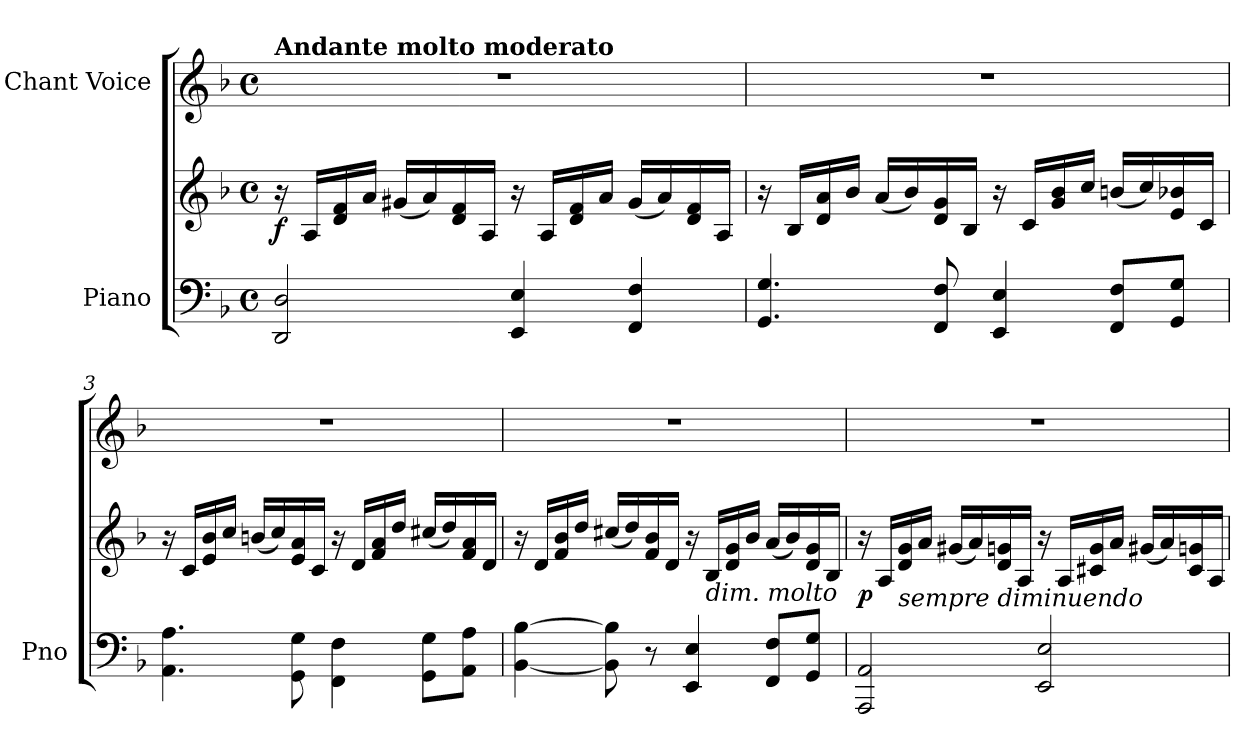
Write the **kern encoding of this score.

**kern	**kern	**dynam	**kern
*part2	*part2	*part2	*part1
*staff3	*staff2	*staff2/3	*staff1
*I"Piano	*	*	*I"Chant Voice
*I'Pno	*	*	*
*clefF4	*clefG2	*	*clefG2
*k[b-]	*k[b-]	*	*k[b-]
*M4/4	*M4/4	*	*M4/4
*met(c)	*met(c)	*	*met(c)
*MM66	*MM66	*	*MM66
=1	=1	=1	=1
!	!	!	!LO:TX:a:B:t=Andante molto moderato
!	!	!LO:DY:b	!
2DD/ 2D/	16r	f	1r
.	16A/LL	.	.
.	16d/ 16f/	.	.
.	16a/JJ	.	.
.	(16g#X/LL	.	.
.	16a/)	.	.
.	16d/ 16f/	.	.
.	16A/JJ	.	.
4EE/ 4E/	16r	.	.
.	16A/LL	.	.
.	16d/ 16f/	.	.
.	16a/JJ	.	.
4FF/ 4F/	(16g#/LL	.	.
.	16a/)	.	.
.	16d/ 16f/	.	.
.	16A/JJ	.	.
=2	=2	=2	=2
4.GG/ 4.G/	16r	.	1r
.	16B-/LL	.	.
.	16d/ 16a/	.	.
.	16b-/JJ	.	.
.	(16a/LL	.	.
.	16b-/)	.	.
8FF/ 8F/	16d/ 16g/	.	.
.	16B-/JJ	.	.
4EE/ 4E/	16r	.	.
.	16c/LL	.	.
.	16g/ 16b-/	.	.
.	16cc/JJ	.	.
8FF/ 8F/L	(16bn/LL	.	.
.	16cc/)	.	.
8GG/ 8G/J	16e/ 16b-X/	.	.
.	16c/JJ	.	.
=3	=3	=3	=3
4.AA\ 4.A\	16r	.	1r
.	16c/LL	.	.
.	16e/ 16b-/	.	.
.	16cc/JJ	.	.
.	(16bn/LL	.	.
.	16cc/)	.	.
8GG\ 8G\	16e/ 16a/	.	.
.	16c/JJ	.	.
4FF\ 4F\	16r	.	.
.	16d/LL	.	.
.	16f/ 16a/	.	.
.	16dd/JJ	.	.
8GG\ 8G\L	(16cc#X/LL	.	.
.	16dd/)	.	.
8AA\ 8A\J	16f/ 16a/	.	.
.	16d/JJ	.	.
=4	=4	=4	=4
[4BB-\ [4B-\	16r	.	1r
.	16d/LL	.	.
.	16f/ 16b-/	.	.
.	16dd/JJ	.	.
8BB-\] 8B-\]	(16cc#X/LL	.	.
.	16dd/)	.	.
8r	16f/ 16b-/	.	.
.	16d/JJ	.	.
4EE/ 4E/	16r	.	.
!	!LO:TX:b:i:t=dim. molto	!	!
.	16B-/LL	.	.
.	16d/ 16g/	.	.
.	16b-/JJ	.	.
8FF/ 8F/L	(16a/LL	.	.
.	16b-/)	.	.
8GG/ 8G/J	16d/ 16g/	.	.
.	16B-/JJ	.	.
=5	=5	=5	=5
!	!	!LO:DY:b	!
2AAA/ 2AA/	16r	p	1r
.	16A/LL	.	.
!	!LO:TX:b:i:t=sempre diminuendo	!	!
.	16d/ 16g/	.	.
.	16a/JJ	.	.
.	(16g#X/LL	.	.
.	16a/)	.	.
.	16d/ 16gn/	.	.
.	16A/JJ	.	.
2EE/ 2E/	16r	.	.
.	16A/LL	.	.
.	16c#X/ 16g/	.	.
.	16a/JJ	.	.
.	(16g#X/LL	.	.
.	16a/)	.	.
.	16c#/ 16gn/	.	.
.	16A/JJ	.	.
=	=	=	=
*-	*-	*-	*-
